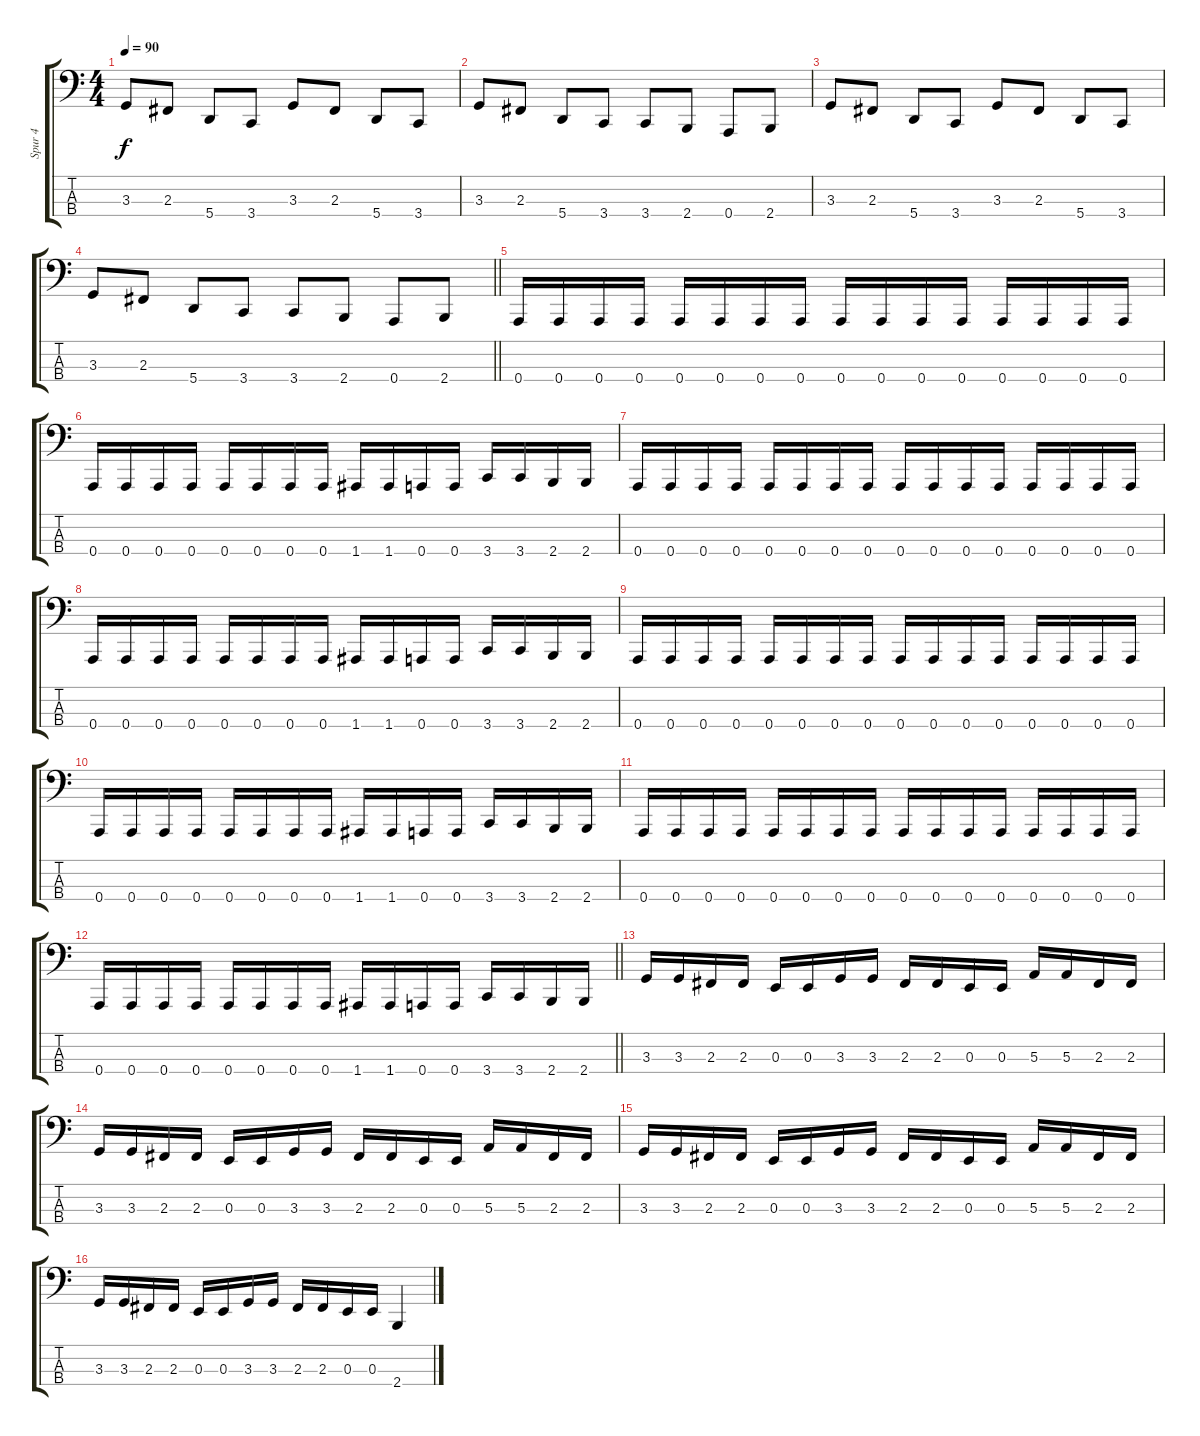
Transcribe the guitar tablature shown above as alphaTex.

\track ("Spur 4" "Spur 4") {instrument electricbassfinger}
\staff {score tabs}
\tuning (D2 A1 E1 A0) {hide}
\ts (4 4)
\tempo 90
\clef f4
\ks c
3.3.8{dy f} 2.3.8 5.4.8 3.4.8 3.3.8 2.3.8 5.4.8 3.4.8 |
3.3.8 2.3.8 5.4.8 3.4.8 3.4.8 2.4.8 0.4.8 2.4.8 |
3.3.8 2.3.8 5.4.8 3.4.8 3.3.8 2.3.8 5.4.8 3.4.8 |
\barLineRight lightlight
3.3.8 2.3.8 5.4.8 3.4.8 3.4.8 2.4.8 0.4.8 2.4.8 |
0.4.16 0.4.16 0.4.16 0.4.16 0.4.16 0.4.16 0.4.16 0.4.16 0.4.16 0.4.16 0.4.16 0.4.16 0.4.16 0.4.16 0.4.16 0.4.16 |
0.4.16 0.4.16 0.4.16 0.4.16 0.4.16 0.4.16 0.4.16 0.4.16 1.4.16 1.4.16 0.4.16 0.4.16 3.4.16 3.4.16 2.4.16 2.4.16 |
0.4.16 0.4.16 0.4.16 0.4.16 0.4.16 0.4.16 0.4.16 0.4.16 0.4.16 0.4.16 0.4.16 0.4.16 0.4.16 0.4.16 0.4.16 0.4.16 |
0.4.16 0.4.16 0.4.16 0.4.16 0.4.16 0.4.16 0.4.16 0.4.16 1.4.16 1.4.16 0.4.16 0.4.16 3.4.16 3.4.16 2.4.16 2.4.16 |
0.4.16 0.4.16 0.4.16 0.4.16 0.4.16 0.4.16 0.4.16 0.4.16 0.4.16 0.4.16 0.4.16 0.4.16 0.4.16 0.4.16 0.4.16 0.4.16 |
0.4.16 0.4.16 0.4.16 0.4.16 0.4.16 0.4.16 0.4.16 0.4.16 1.4.16 1.4.16 0.4.16 0.4.16 3.4.16 3.4.16 2.4.16 2.4.16 |
0.4.16 0.4.16 0.4.16 0.4.16 0.4.16 0.4.16 0.4.16 0.4.16 0.4.16 0.4.16 0.4.16 0.4.16 0.4.16 0.4.16 0.4.16 0.4.16 |
\barLineRight lightlight
0.4.16 0.4.16 0.4.16 0.4.16 0.4.16 0.4.16 0.4.16 0.4.16 1.4.16 1.4.16 0.4.16 0.4.16 3.4.16 3.4.16 2.4.16 2.4.16 |
3.3.16 3.3.16 2.3.16 2.3.16 0.3.16 0.3.16 3.3.16 3.3.16 2.3.16 2.3.16 0.3.16 0.3.16 5.3.16 5.3.16 2.3.16 2.3.16 |
3.3.16 3.3.16 2.3.16 2.3.16 0.3.16 0.3.16 3.3.16 3.3.16 2.3.16 2.3.16 0.3.16 0.3.16 5.3.16 5.3.16 2.3.16 2.3.16 |
3.3.16 3.3.16 2.3.16 2.3.16 0.3.16 0.3.16 3.3.16 3.3.16 2.3.16 2.3.16 0.3.16 0.3.16 5.3.16 5.3.16 2.3.16 2.3.16 |
3.3.16 3.3.16 2.3.16 2.3.16 0.3.16 0.3.16 3.3.16 3.3.16 2.3.16 2.3.16 0.3.16 0.3.16 2.4.4
